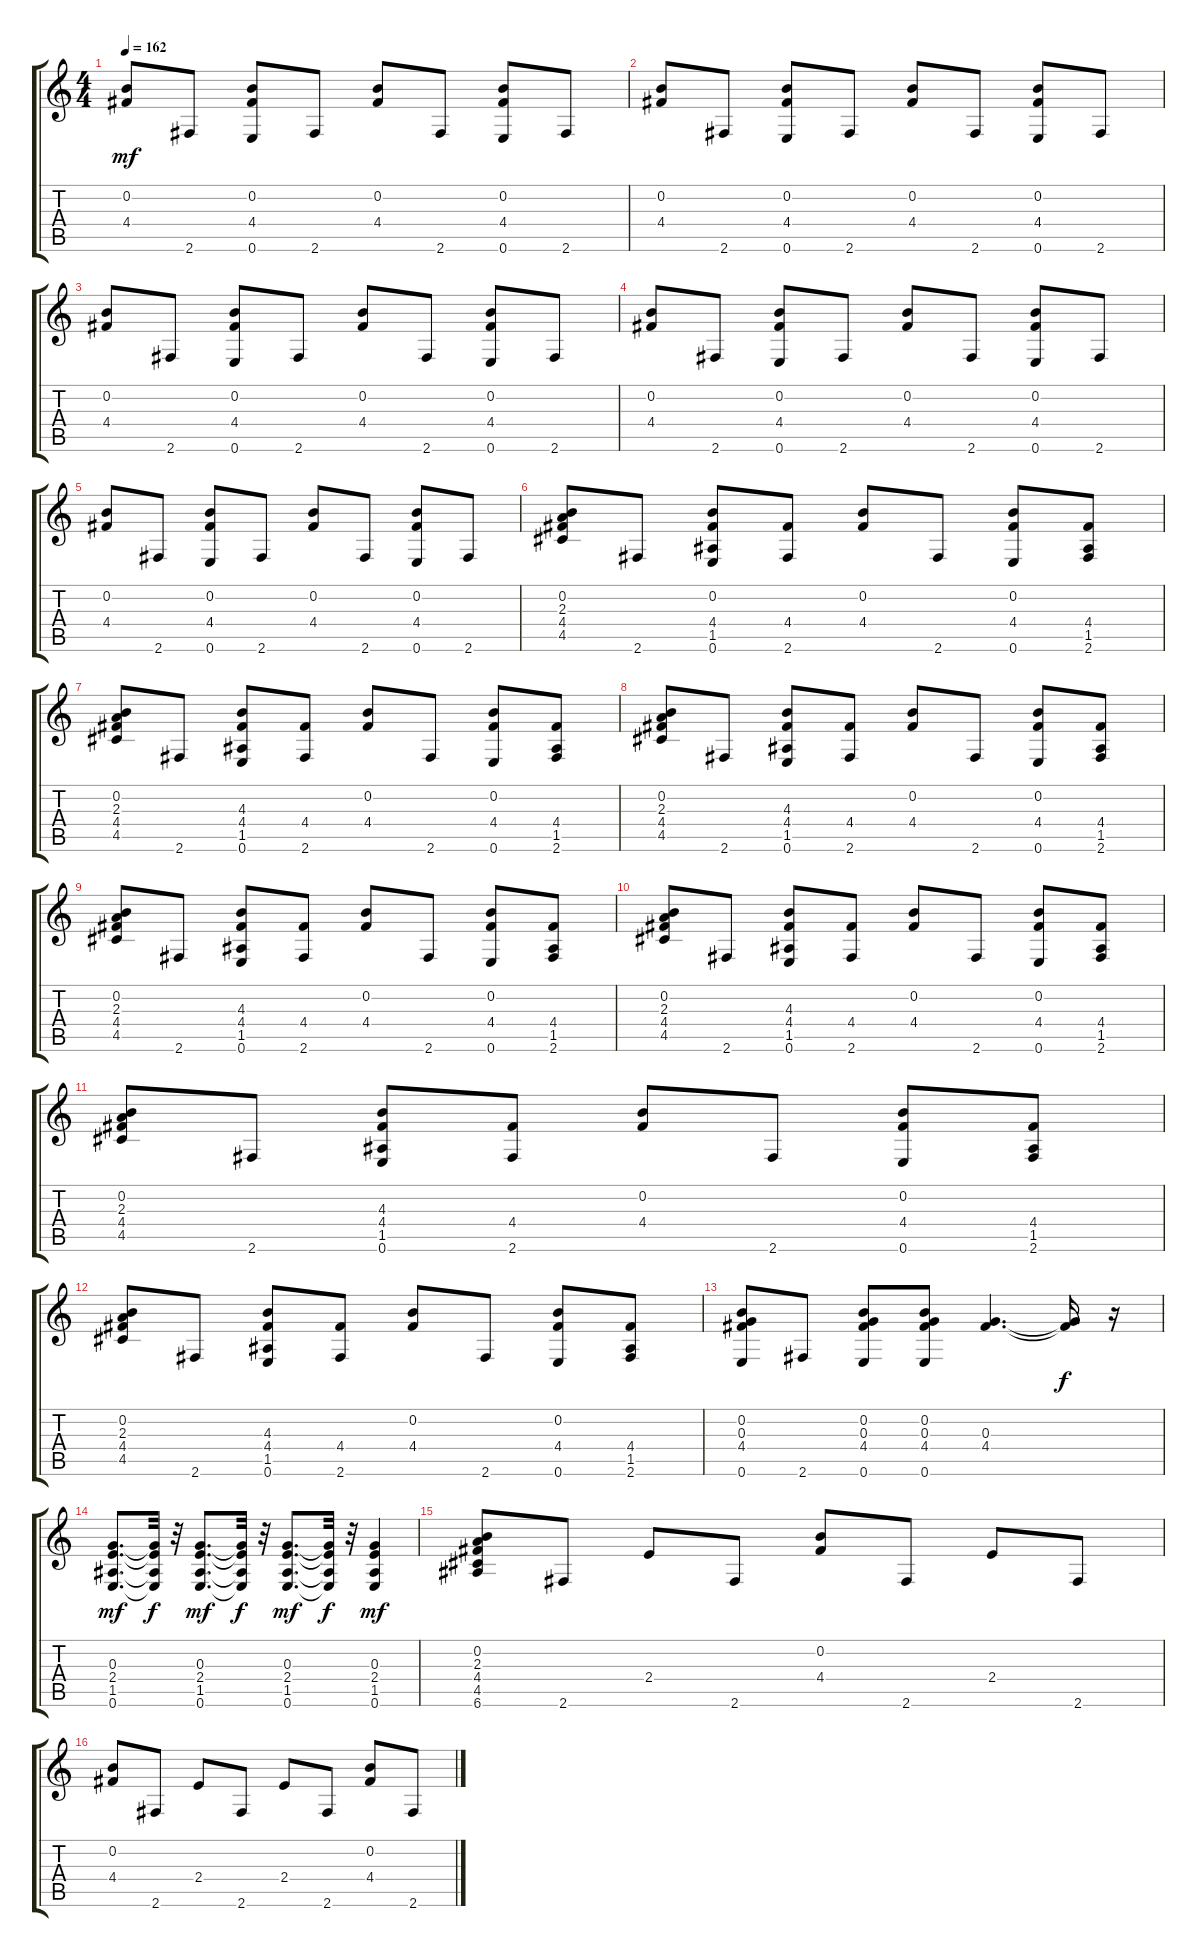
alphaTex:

\track "" {instrument overdrivenguitar}
\staff {score tabs}
\tuning (E4 B3 G3 D3 A2 E2) {hide}
\ts (4 4)
\tempo 162
\clef g2
\ks c
(0.2 4.4).8{dy mf} 2.6.8 (0.2 4.4 0.6).8 2.6.8 (0.2 4.4).8 2.6.8 (0.2 4.4 0.6).8 2.6.8 |
(0.2 4.4).8 2.6.8 (0.2 4.4 0.6).8 2.6.8 (0.2 4.4).8 2.6.8 (0.2 4.4 0.6).8 2.6.8 |
(0.2 4.4).8 2.6.8 (0.2 4.4 0.6).8 2.6.8 (0.2 4.4).8 2.6.8 (0.2 4.4 0.6).8 2.6.8 |
(0.2 4.4).8 2.6.8 (0.2 4.4 0.6).8 2.6.8 (0.2 4.4).8 2.6.8 (0.2 4.4 0.6).8 2.6.8 |
(0.2 4.4).8 2.6.8 (0.2 4.4 0.6).8 2.6.8 (0.2 4.4).8 2.6.8 (0.2 4.4 0.6).8 2.6.8 |
(0.2 2.3 4.4 4.5).8 2.6.8 (0.2 4.4 1.5 0.6).8 (4.4 2.6).8 (0.2 4.4).8 2.6.8 (0.2 4.4 0.6).8 (4.4 1.5 2.6).8 |
(0.2 2.3 4.4 4.5).8 2.6.8 (4.3 4.4 1.5 0.6).8 (4.4 2.6).8 (0.2 4.4).8 2.6.8 (0.2 4.4 0.6).8 (4.4 1.5 2.6).8 |
(0.2 2.3 4.4 4.5).8 2.6.8 (4.3 4.4 1.5 0.6).8 (4.4 2.6).8 (0.2 4.4).8 2.6.8 (0.2 4.4 0.6).8 (4.4 1.5 2.6).8 |
(0.2 2.3 4.4 4.5).8 2.6.8 (4.3 4.4 1.5 0.6).8 (4.4 2.6).8 (0.2 4.4).8 2.6.8 (0.2 4.4 0.6).8 (4.4 1.5 2.6).8 |
(0.2 2.3 4.4 4.5).8 2.6.8 (4.3 4.4 1.5 0.6).8 (4.4 2.6).8 (0.2 4.4).8 2.6.8 (0.2 4.4 0.6).8 (4.4 1.5 2.6).8 |
(0.2 2.3 4.4 4.5).8 2.6.8 (4.3 4.4 1.5 0.6).8 (4.4 2.6).8 (0.2 4.4).8 2.6.8 (0.2 4.4 0.6).8 (4.4 1.5 2.6).8 |
(0.2 2.3 4.4 4.5).8 2.6.8 (4.3 4.4 1.5 0.6).8 (4.4 2.6).8 (0.2 4.4).8 2.6.8 (0.2 4.4 0.6).8 (4.4 1.5 2.6).8 |
(0.2 0.3 4.4 0.6).8 2.6.8 (0.2 0.3 4.4 0.6).8 (0.2 0.3 4.4 0.6).8 (0.3 4.4).4{d} (0.3{t} 4.4{t}).16{dy f} r.16 |
(0.3 2.4 1.5 0.6).8{d dy mf} (0.3{t} 2.4{t} 1.5{t} 0.6{t}).32{dy f} r.32 (0.3 2.4 1.5 0.6).8{d dy mf} (0.3{t} 2.4{t} 1.5{t} 0.6{t}).32{dy f} r.32 (0.3 2.4 1.5 0.6).8{d dy mf} (0.3{t} 2.4{t} 1.5{t} 0.6{t}).32{dy f} r.32 (0.3 2.4 1.5 0.6).4{dy mf} |
(0.2 2.3 4.4 4.5 6.6).8 2.6.8 2.4.8 2.6.8 (0.2 4.4).8 2.6.8 2.4.8 2.6.8 |
(0.2 4.4).8 2.6.8 2.4.8 2.6.8 2.4.8 2.6.8 (0.2 4.4).8 2.6.8
